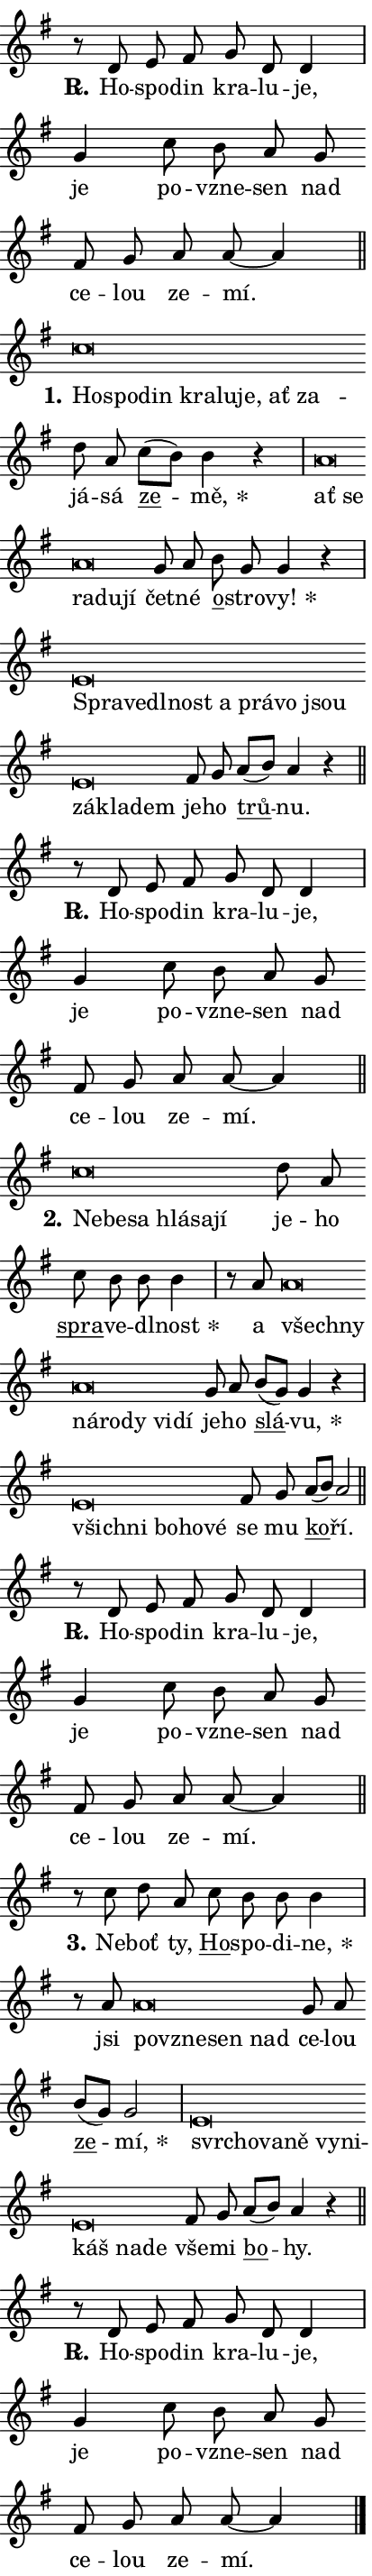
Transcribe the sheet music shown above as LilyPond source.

\version "2.24.0"
\header { tagline = "" }
\paper {
  indent = 0\cm
  top-margin = 0\cm
  right-margin = 0.13\cm % to fit lyric hyphens
  bottom-margin = 0\cm
  left-margin = 0\cm
  paper-width = 7\cm
  page-breaking = #ly:one-page-breaking
  system-system-spacing.basic-distance = #11
  score-system-spacing.basic-distance = #11
  ragged-last = ##f
}


%% Author: Thomas Morley
%% https://lists.gnu.org/archive/html/lilypond-user/2020-05/msg00002.html
#(define (line-position grob)
"Returns position of @var[grob} in current system:
   @code{'start}, if at first time-step
   @code{'end}, if at last time-step
   @code{'middle} otherwise
"
  (let* ((col (ly:item-get-column grob))
         (ln (ly:grob-object col 'left-neighbor))
         (rn (ly:grob-object col 'right-neighbor))
         (col-to-check-left (if (ly:grob? ln) ln col))
         (col-to-check-right (if (ly:grob? rn) rn col))
         (break-dir-left
           (and
             (ly:grob-property col-to-check-left 'non-musical #f)
             (ly:item-break-dir col-to-check-left)))
         (break-dir-right
           (and
             (ly:grob-property col-to-check-right 'non-musical #f)
             (ly:item-break-dir col-to-check-right))))
        (cond ((eqv? 1 break-dir-left) 'start)
              ((eqv? -1 break-dir-right) 'end)
              (else 'middle))))

#(define (tranparent-at-line-position vctor)
  (lambda (grob)
  "Relying on @code{line-position} select the relevant enry from @var{vctor}.
Used to determine transparency,"
    (case (line-position grob)
      ((end) (not (vector-ref vctor 0)))
      ((middle) (not (vector-ref vctor 1)))
      ((start) (not (vector-ref vctor 2))))))

noteHeadBreakVisibility =
#(define-music-function (break-visibility)(vector?)
"Makes @code{NoteHead}s transparent relying on @var{break-visibility}"
#{
  \override NoteHead.transparent =
    #(tranparent-at-line-position break-visibility)
#})

#(define delete-ledgers-for-transparent-note-heads
  (lambda (grob)
    "Reads whether a @code{NoteHead} is transparent.
If so this @code{NoteHead} is removed from @code{'note-heads} from
@var{grob}, which is supposed to be @code{LedgerLineSpanner}.
As a result ledgers are not printed for this @code{NoteHead}"
    (let* ((nhds-array (ly:grob-object grob 'note-heads))
           (nhds-list
             (if (ly:grob-array? nhds-array)
                 (ly:grob-array->list nhds-array)
                 '()))
           ;; Relies on the transparent-property being done before
           ;; Staff.LedgerLineSpanner.after-line-breaking is executed.
           ;; This is fragile ...
           (to-keep
             (remove
               (lambda (nhd)
                 (ly:grob-property nhd 'transparent #f))
               nhds-list)))
      ;; TODO find a better method to iterate over grob-arrays, similiar
      ;; to filter/remove etc for lists
      ;; For now rebuilt from scratch
      (set! (ly:grob-object grob 'note-heads)  '())
      (for-each
        (lambda (nhd)
          (ly:pointer-group-interface::add-grob grob 'note-heads nhd))
        to-keep))))

squashNotes = {
  \override NoteHead.X-extent = #'(-0.2 . 0.2)
  \override NoteHead.Y-extent = #'(-0.75 . 0)
  \override NoteHead.stencil =
    #(lambda (grob)
       (let ((pos (ly:grob-property grob 'staff-position)))
         (begin
           (if (< pos -7) (display "ERROR: Lower brevis then expected\n") (display "OK: Expected brevis position\n"))
           (if (<= pos -6) ly:text-interface::print ly:note-head::print))))
}
unSquashNotes = {
  \revert NoteHead.X-extent
  \revert NoteHead.Y-extent
  \revert NoteHead.stencil
}

hideNotes = \noteHeadBreakVisibility #begin-of-line-visible
unHideNotes = \noteHeadBreakVisibility #all-visible

% work-around for resetting accidentals
% https://lilypond.org/doc/v2.23/Documentation/notation/displaying-rhythms#unmetered-music
cadenzaMeasure = {
  \cadenzaOff
  \partial 1024 s1024
  \cadenzaOn
}

#(define-markup-command (accent layout props text) (markup?)
  "Underline accented syllable"
  (interpret-markup layout props
    #{\markup \override #'(offset . 4.3) \underline { #text }#}))

responsum = \markup \concat {
  "R" \hspace #-1.05 \path #0.1 #'((moveto 0 0.07) (lineto 0.9 0.8)) \hspace #0.05 "."
}

spaceSize = #0.6828661417322834 % exact space size for TeX Gyre Schola

\layout {
  \context {
    \Staff
    \remove "Time_signature_engraver"
    \override LedgerLineSpanner.after-line-breaking = #delete-ledgers-for-transparent-note-heads
  }
  \context {
    \Lyrics {
      \override LyricSpace.minimum-distance = \spaceSize
      \override LyricText.font-name = #"TeX Gyre Schola"
      \override LyricText.font-size = 1
      \override StanzaNumber.font-name = #"TeX Gyre Schola Bold"
      \override StanzaNumber.font-size = 1
    }
  }
  \context {
    \Score 
    \override NoteHead.text =
      #(lambda (grob) 
        (let ((pos (ly:grob-property grob 'staff-position)))
          #{\markup {
            \combine
              \halign #-0.55 \raise #(if (= pos -6) 0 0.5) \override #'(thickness . 2) \draw-line #'(3.2 . 0)
              \musicglyph "noteheads.sM1"
          }#}))
  }
}

% magnetic-lyrics.ily
%
%   written by
%     Jean Abou Samra <jean@abou-samra.fr>
%     Werner Lemberg <wl@gnu.org>
%
%   adapted by
%     Jiri Hon <jiri.hon@gmail.com>
%
% Version 2022-Apr-15

% https://www.mail-archive.com/lilypond-user@gnu.org/msg149350.html

#(define (Left_hyphen_pointer_engraver context)
   "Collect syllable-hyphen-syllable occurrences in lyrics and store
them in properties.  This engraver only looks to the left.  For
example, if the lyrics input is @code{foo -- bar}, it does the
following.

@itemize @bullet
@item
Set the @code{text} property of the @code{LyricHyphen} grob between
@q{foo} and @q{bar} to @code{foo}.

@item
Set the @code{left-hyphen} property of the @code{LyricText} grob with
text @q{foo} to the @code{LyricHyphen} grob between @q{foo} and
@q{bar}.
@end itemize

Use this auxiliary engraver in combination with the
@code{lyric-@/text::@/apply-@/magnetic-@/offset!} hook."
   (let ((hyphen #f)
         (text #f))
     (make-engraver
      (acknowledgers
       ((lyric-syllable-interface engraver grob source-engraver)
        (set! text grob)))
      (end-acknowledgers
       ((lyric-hyphen-interface engraver grob source-engraver)
        ;(when (not (grob::has-interface grob 'lyric-space-interface))
          (set! hyphen grob)));)
      ((stop-translation-timestep engraver)
       (when (and text hyphen)
         (ly:grob-set-object! text 'left-hyphen hyphen))
       (set! text #f)
       (set! hyphen #f)))))

#(define (lyric-text::apply-magnetic-offset! grob)
   "If the space between two syllables is less than the value in
property @code{LyricText@/.details@/.squash-threshold}, move the right
syllable to the left so that it gets concatenated with the left
syllable.

Use this function as a hook for
@code{LyricText@/.after-@/line-@/breaking} if the
@code{Left_@/hyphen_@/pointer_@/engraver} is active."
   (let ((hyphen (ly:grob-object grob 'left-hyphen #f)))
     (when hyphen
       (let ((left-text (ly:spanner-bound hyphen LEFT)))
         (when (grob::has-interface left-text 'lyric-syllable-interface)
           (let* ((common (ly:grob-common-refpoint grob left-text X))
                  (this-x-ext (ly:grob-extent grob common X))
                  (left-x-ext
                   (begin
                     ;; Trigger magnetism for left-text.
                     (ly:grob-property left-text 'after-line-breaking)
                     (ly:grob-extent left-text common X)))
                  ;; `delta` is the gap width between two syllables.
                  (delta (- (interval-start this-x-ext)
                            (interval-end left-x-ext)))
                  (details (ly:grob-property grob 'details))
                  (threshold (assoc-get 'squash-threshold details 0.2)))
             (when (< delta threshold)
               (let* (;; We have to manipulate the input text so that
                      ;; ligatures crossing syllable boundaries are not
                      ;; disabled.  For languages based on the Latin
                      ;; script this is essentially a beautification.
                      ;; However, for non-Western scripts it can be a
                      ;; necessity.
                      (lt (ly:grob-property left-text 'text))
                      (rt (ly:grob-property grob 'text))
                      (is-space (grob::has-interface hyphen 'lyric-space-interface))
                      (space (if is-space " " ""))
                      (extra-delta (if is-space spaceSize 0))
                      ;; Append new syllable.
                      (ltrt-space (if (and (string? lt) (string? rt))
                                (string-append lt space rt)
                                (make-concat-markup (list lt space rt))))
                      ;; Right-align `ltrt` to the right side.
                      (ltrt-space-markup (grob-interpret-markup
                               grob
                               (make-translate-markup
                                (cons (interval-length this-x-ext) 0)
                                (make-right-align-markup ltrt-space)))))
                 (begin
                   ;; Don't print `left-text`.
                   (ly:grob-set-property! left-text 'stencil #f)
                   ;; Set text and stencil (which holds all collected
                   ;; syllables so far) and shift it to the left.
                   (ly:grob-set-property! grob 'text ltrt-space)
                   (ly:grob-set-property! grob 'stencil ltrt-space-markup)
                   (ly:grob-translate-axis! grob (- (- delta extra-delta)) X))))))))))


#(define (lyric-hyphen::displace-bounds-first grob)
   ;; Make very sure this callback isn't triggered too early.
   (let ((left (ly:spanner-bound grob LEFT))
         (right (ly:spanner-bound grob RIGHT)))
     (ly:grob-property left 'after-line-breaking)
     (ly:grob-property right 'after-line-breaking)
     (ly:lyric-hyphen::print grob)))

squashThreshold = #0.4

\layout {
  \context {
    \Lyrics
    \consists #Left_hyphen_pointer_engraver
    \override LyricText.after-line-breaking =
      #lyric-text::apply-magnetic-offset!
    \override LyricHyphen.stencil = #lyric-hyphen::displace-bounds-first
    \override LyricText.details.squash-threshold = \squashThreshold
    \override LyricHyphen.minimum-distance = 0
    \override LyricHyphen.minimum-length = \squashThreshold
  }
}

squashText = \override LyricText.details.squash-threshold = 9999
unSquashText = \override LyricText.details.squash-threshold = \squashThreshold

leftText = \override LyricText.self-alignment-X = #LEFT
unLeftText = \revert LyricText.self-alignment-X

starOffset = #(lambda (grob) 
                (let ((x_offset (ly:self-alignment-interface::aligned-on-x-parent grob)))
                  (if (= x_offset 0) 0 (+ x_offset 1.2))))

star = #(define-music-function (syllable)(string?)
"Append star separator at the end of a syllable"
#{
  \once \override LyricText.X-offset = #starOffset
  \lyricmode { \markup {
    #syllable
    \override #'((font-name . "TeX Gyre Schola Bold")) \hspace #0.2 \lower #0.65 \larger "*"
  } }
#})

starAccent = #(define-music-function (syllable)(string?)
"Append star separator at the end of a syllable and make accent"
#{
  \once \override LyricText.X-offset = #starOffset
  \lyricmode { \markup {
    \accent #syllable
    \override #'((font-name . "TeX Gyre Schola Bold")) \hspace #0.2 \lower #0.65 \larger "*"
  } }
#})

breath = #(define-music-function (syllable)(string?)
"Append breathing indicator at the end of a syllable"
#{
  \lyricmode { \markup { #syllable "+" } }
#})

optionalBreath = #(define-music-function (syllable)(string?)
"Append optional breathing indicator at the end of a syllable"
#{
  \lyricmode { \markup { #syllable "(+)" } }
#})


\score {
    <<
        \new Voice = "melody" { \cadenzaOn \key g \major \relative { r8 d'8 e fis g d d4 \cadenzaMeasure \bar "|" g c8 b a g \bar "" fis g a a~ a4 \cadenzaMeasure \bar "||" \break } }
        \new Lyrics \lyricsto "melody" { \lyricmode { \set stanza = \responsum
Ho -- spo -- din kra -- lu -- je, je po -- vzne -- sen nad ce -- lou ze -- mí. } }
    >>
    \layout {}
}

\score {
    <<
        \new Voice = "melody" { \cadenzaOn \key g \major \relative { \squashNotes c''\breve*1/16 \hideNotes \breve*1/16 \bar "" \breve*1/16 \bar "" \breve*1/16 \bar "" \breve*1/16 \bar "" \breve*1/16 \bar "" \breve*1/16 \breve*1/16 \bar "" \unHideNotes \unSquashNotes d8 a \bar "" c[( b)] b4 r \cadenzaMeasure \bar "|" \squashNotes a\breve*1/16 \hideNotes \breve*1/16 \bar "" \breve*1/16 \bar "" \breve*1/16 \breve*1/16 \bar "" \unHideNotes \unSquashNotes g8 a \bar "" b g g4 r \cadenzaMeasure \bar "|" \squashNotes e\breve*1/16 \hideNotes \breve*1/16 \bar "" \breve*1/16 \bar "" \breve*1/16 \bar "" \breve*1/16 \bar "" \breve*1/16 \bar "" \breve*1/16 \bar "" \breve*1/16 \bar "" \breve*1/16 \bar "" \breve*1/16 \breve*1/16 \bar "" \unHideNotes \unSquashNotes fis8 g \bar "" a[( b)] a4 r \cadenzaMeasure \bar "||" \break } }
        \new Lyrics \lyricsto "melody" { \lyricmode { \set stanza = "1."
\leftText Ho -- \squashText spo -- din kra -- lu -- je, ať za -- \unLeftText \unSquashText já -- sá \markup \accent ze -- \star mě, \leftText ať \squashText se ra -- du -- jí \unLeftText \unSquashText čet -- né \markup \accent o -- stro -- \star vy! \leftText Spra -- \squashText ve -- dl -- nost a prá -- vo jsou zá -- kla -- dem \unLeftText \unSquashText je -- ho \markup \accent trů -- nu. } }
    >>
    \layout {}
}

\score {
    <<
        \new Voice = "melody" { \cadenzaOn \key g \major \relative { r8 d'8 e fis g d d4 \cadenzaMeasure \bar "|" g c8 b a g \bar "" fis g a a~ a4 \cadenzaMeasure \bar "||" \break } }
        \new Lyrics \lyricsto "melody" { \lyricmode { \set stanza = \responsum
Ho -- spo -- din kra -- lu -- je, je po -- vzne -- sen nad ce -- lou ze -- mí. } }
    >>
    \layout {}
}

\score {
    <<
        \new Voice = "melody" { \cadenzaOn \key g \major \relative { \squashNotes c''\breve*1/16 \hideNotes \breve*1/16 \bar "" \breve*1/16 \bar "" \breve*1/16 \bar "" \breve*1/16 \breve*1/16 \bar "" \unHideNotes \unSquashNotes d8 a \bar "" c b b b4 \cadenzaMeasure \bar "|" r8 a8 \squashNotes a\breve*1/16 \hideNotes \breve*1/16 \bar "" \breve*1/16 \bar "" \breve*1/16 \bar "" \breve*1/16 \bar "" \breve*1/16 \breve*1/16 \bar "" \unHideNotes \unSquashNotes g8 a \bar "" b[( g)] g4 r \cadenzaMeasure \bar "|" \squashNotes e\breve*1/16 \hideNotes \breve*1/16 \bar "" \breve*1/16 \bar "" \breve*1/16 \breve*1/16 \bar "" \unHideNotes \unSquashNotes fis8 g \bar "" a[( b)] a2 \cadenzaMeasure \bar "||" \break } }
        \new Lyrics \lyricsto "melody" { \lyricmode { \set stanza = "2."
\leftText Ne -- \squashText be -- sa hlá -- sa -- jí \unLeftText \unSquashText je -- ho \markup \accent spra -- ve -- dl -- \star nost a \leftText všech -- \squashText ny ná -- ro -- dy vi -- dí \unLeftText \unSquashText je -- ho \markup \accent slá -- \star vu, \leftText všich -- \squashText ni bo -- ho -- vé \unLeftText \unSquashText se mu \markup \accent ko -- ří. } }
    >>
    \layout {}
}

\score {
    <<
        \new Voice = "melody" { \cadenzaOn \key g \major \relative { r8 d'8 e fis g d d4 \cadenzaMeasure \bar "|" g c8 b a g \bar "" fis g a a~ a4 \cadenzaMeasure \bar "||" \break } }
        \new Lyrics \lyricsto "melody" { \lyricmode { \set stanza = \responsum
Ho -- spo -- din kra -- lu -- je, je po -- vzne -- sen nad ce -- lou ze -- mí. } }
    >>
    \layout {}
}

\score {
    <<
        \new Voice = "melody" { \cadenzaOn \key g \major \relative { r8 c'' d8 a \bar "" c b b b4 \cadenzaMeasure \bar "|" r8 a8 \squashNotes a\breve*1/16 \hideNotes \breve*1/16 \bar "" \breve*1/16 \breve*1/16 \bar "" \unHideNotes \unSquashNotes g8 a \bar "" b[( g)] g2 \cadenzaMeasure \bar "|" \squashNotes e\breve*1/16 \hideNotes \breve*1/16 \bar "" \breve*1/16 \bar "" \breve*1/16 \bar "" \breve*1/16 \bar "" \breve*1/16 \bar "" \breve*1/16 \bar "" \breve*1/16 \breve*1/16 \bar "" \unHideNotes \unSquashNotes fis8 g \bar "" a[( b)] a4 r \cadenzaMeasure \bar "||" \break } }
        \new Lyrics \lyricsto "melody" { \lyricmode { \set stanza = "3."
Ne -- boť ty, \markup \accent Ho -- spo -- di -- \star ne, jsi \leftText po -- \squashText vzne -- sen nad \unLeftText \unSquashText ce -- lou \markup \accent ze -- \star mí, \leftText svr -- \squashText cho -- va -- ně vy -- ni -- káš na -- de \unLeftText \unSquashText vše -- mi \markup \accent bo -- hy. } }
    >>
    \layout {}
}

\score {
    <<
        \new Voice = "melody" { \cadenzaOn \key g \major \relative { r8 d'8 e fis g d d4 \cadenzaMeasure \bar "|" g c8 b a g \bar "" fis g a a~ a4 \cadenzaMeasure \bar "||" \break } \bar "|." }
        \new Lyrics \lyricsto "melody" { \lyricmode { \set stanza = \responsum
Ho -- spo -- din kra -- lu -- je, je po -- vzne -- sen nad ce -- lou ze -- mí. } }
    >>
    \layout {}
}
